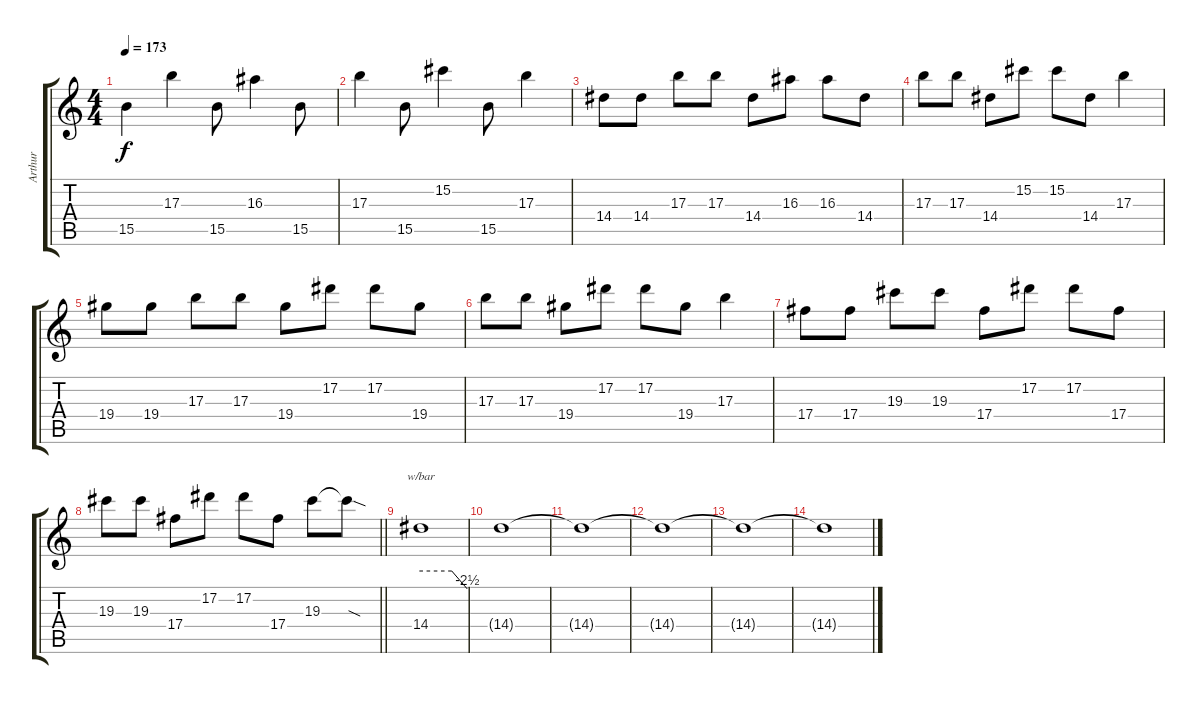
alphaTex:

\track ("Arthur" "Arthur") {instrument overdrivenguitar}
\staff {score tabs}
\tuning (Eb4 Bb3 Gb3 Db3 Ab2 Eb2) {hide}
\ts (4 4)
\tempo 173
\clef g2
\ks c
15.5.4{dy f} 17.3.4 15.5.8 16.3.4 15.5.8 |
17.3.4 15.5.8 15.2.4 15.5.8 17.3.4 |
14.4.8 14.4.8 17.3.8 17.3.8 14.4.8 16.3.8 16.3.8 14.4.8 |
17.3.8 17.3.8 14.4.8 15.2.8 15.2.8 14.4.8 17.3.4 |
19.4.8 19.4.8 17.3.8 17.3.8 19.4.8 17.2.8 17.2.8 19.4.8 |
17.3.8 17.3.8 19.4.8 17.2.8 17.2.8 19.4.8 17.3.4 |
17.4.8 17.4.8 19.3.8 19.3.8 17.4.8 17.2.8 17.2.8 17.4.8 |
\barLineRight lightlight
19.3.8 19.3.8 17.4.8 17.2.8 17.2.8 17.4.8 19.3.8 19.3{sod t}.8 |
14.4.1{tbe (custom default 0 0 40 0 60 -10) volume 5} |
14.4{t}.1 |
14.4{t}.1 |
14.4{t}.1 |
14.4{t}.1 |
14.4{t}.1
